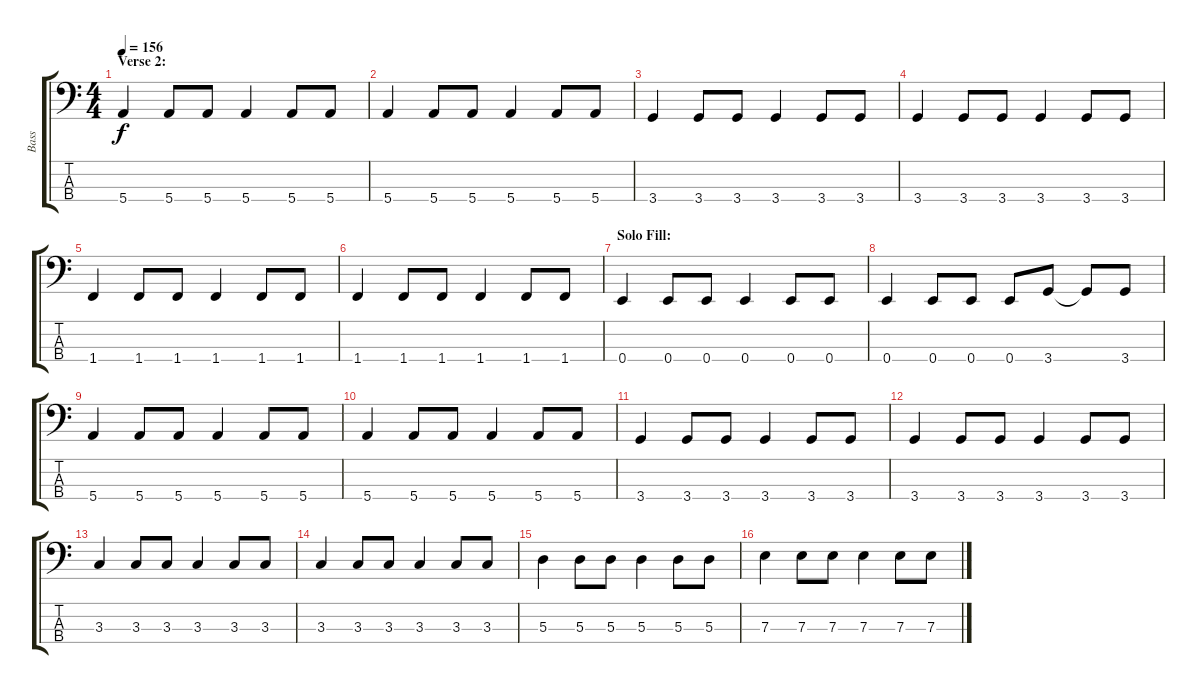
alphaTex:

\track ("Bass" "Bass") {instrument electricbasspick}
\staff {score tabs}
\tuning (G2 D2 A1 E1) {hide}
\ts (4 4)
\section ("" "Verse 2:")
\tempo 156
\clef f4
\ks c
5.4.4{dy f} 5.4.8 5.4.8 5.4.4 5.4.8 5.4.8 |
5.4.4 5.4.8 5.4.8 5.4.4 5.4.8 5.4.8 |
3.4.4 3.4.8 3.4.8 3.4.4 3.4.8 3.4.8 |
3.4.4 3.4.8 3.4.8 3.4.4 3.4.8 3.4.8 |
1.4.4 1.4.8 1.4.8 1.4.4 1.4.8 1.4.8 |
1.4.4 1.4.8 1.4.8 1.4.4 1.4.8 1.4.8 |
\section ("" "Solo Fill:")
0.4.4 0.4.8 0.4.8 0.4.4 0.4.8 0.4.8 |
0.4.4 0.4.8 0.4.8 0.4.8 3.4.8 3.4{t}.8 3.4.8 |
5.4.4 5.4.8 5.4.8 5.4.4 5.4.8 5.4.8 |
5.4.4 5.4.8 5.4.8 5.4.4 5.4.8 5.4.8 |
3.4.4 3.4.8 3.4.8 3.4.4 3.4.8 3.4.8 |
3.4.4 3.4.8 3.4.8 3.4.4 3.4.8 3.4.8 |
3.3.4 3.3.8 3.3.8 3.3.4 3.3.8 3.3.8 |
3.3.4 3.3.8 3.3.8 3.3.4 3.3.8 3.3.8 |
5.3.4 5.3.8 5.3.8 5.3.4 5.3.8 5.3.8 |
7.3.4 7.3.8 7.3.8 7.3.4 7.3.8 7.3.8
